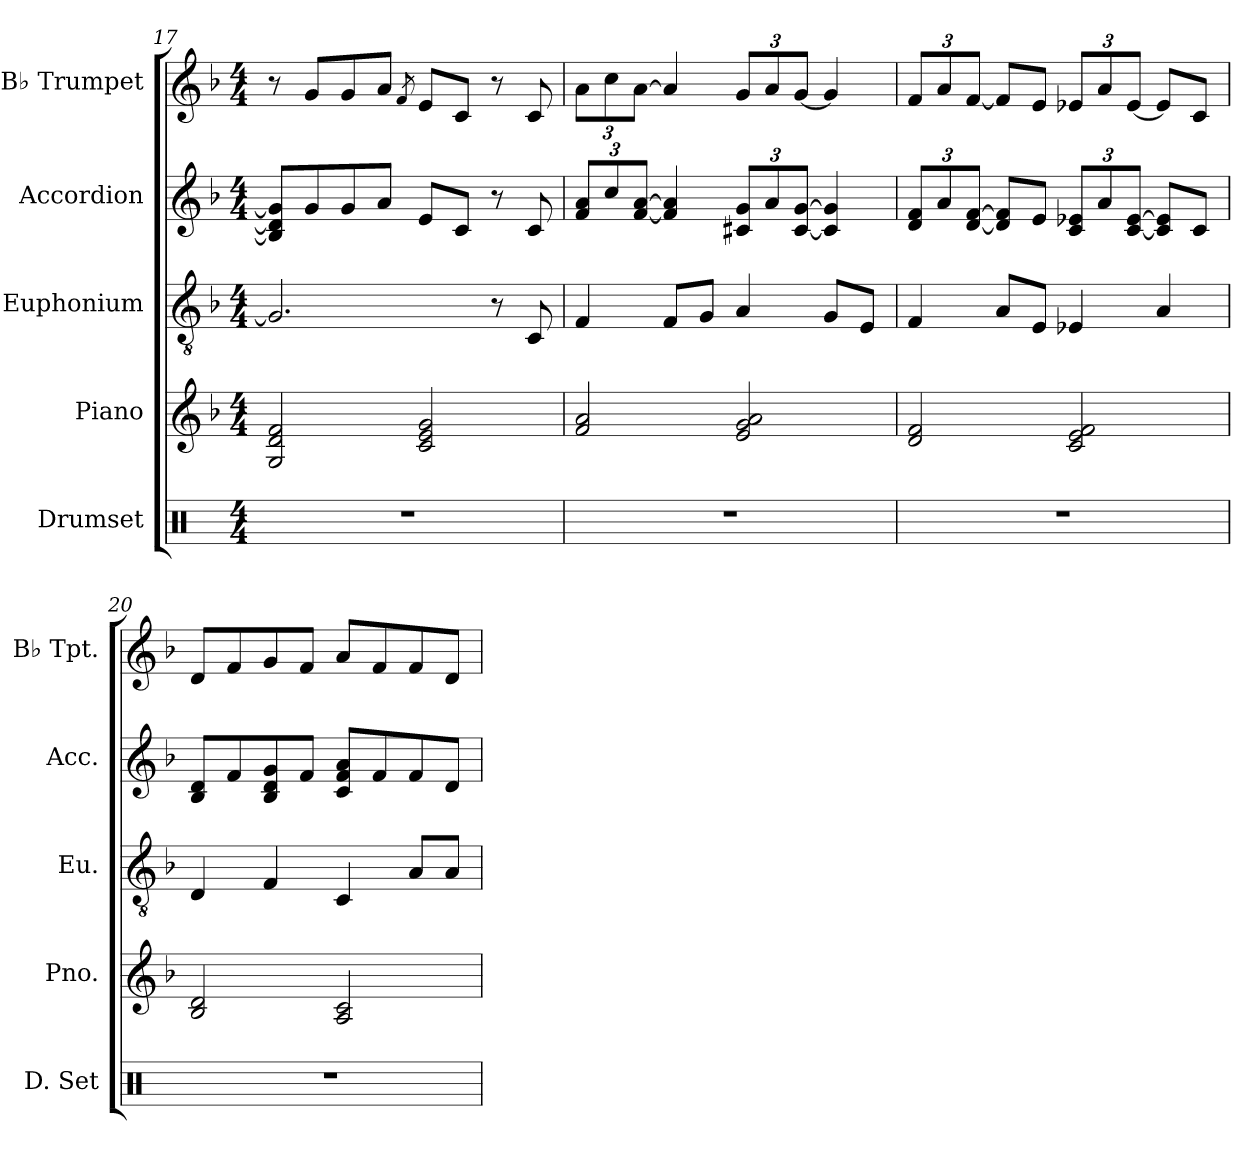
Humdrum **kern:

**kern	**kern	**kern	**kern	**kern
*part5	*part4	*part3	*part2	*part1
*staff5	*staff4	*staff3	*staff2	*staff1
*I"Drumset	*I"Piano	*I"Euphonium	*I"Accordion	*I"B♭ Trumpet
*I'D. Set	*I'Pno.	*I'Eu.	*I'Acc.	*I'B♭ Tpt.
*clefX	*clefG2	*clefGv2	*clefG2	*clefG2
*	*	*ITrd1c2	*	*ITrd1c2
*k[]	*k[b-]	*k[b-e-a-]	*k[b-]	*k[b-e-a-]
*M4/4	*M4/4	*M4/4	*M4/4	*M4/4
=17	=17	=17	=17	=17
1r	2G 2d 2f	2.F]	8B] 8d] 8g]L	8r
.	.	.	8g	8fL
.	.	.	8g	8f
.	.	.	8aJ	8gJ
.	.	.	.	8qe-
.	2c 2e 2g	.	8eL	8dL
.	.	.	8cJ	8B-J
.	.	8r	8r	8r
.	.	8BB-	8c	8B-
=18	=18	=18	=18	=18
*	*	*	*Xbrackettup	*Xbrackettup
1r	2f 2a	4E-	12f 12aL	12gL
.	.	.	12cc	12b-
.	.	.	[12f [12aJ	[12gJ
.	.	8E-L	4f] 4a]	4g]
.	.	8FJ	.	.
.	2e 2g 2a	4G	12c#X 12gL	12fL
.	.	.	12a	12g
.	.	.	[12c# [12gJ	[12fJ
.	.	8FL	4c#] 4g]	4f]
.	.	8DJ	.	.
=19	=19	=19	=19	=19
1r	2d 2f	4E-	12d 12fL	12e-L
.	.	.	12a	12g
.	.	.	[12d [12fJ	[12e-J
.	.	8GL	8d] 8f]L	8e-L]
.	.	8DJ	8eJ	8dJ
.	2c 2e 2f	4D-X	12c 12e-XL	12d-XL
.	.	.	12a	12g
.	.	.	[12c [12e-J	[12d-J
.	.	4G	8c] 8e-]L	8d-L]
.	.	.	8cJ	8B-J
=20	=20	=20	=20	=20
1r	2B- 2d	4C	8B- 8dL	8cL
.	.	.	8f	8e-
.	.	4E-	8B- 8d 8g	8f
.	.	.	8fJ	8e-J
.	2A 2c	4BB-	8c 8f 8aL	8gL
.	.	.	8f	8e-
.	.	8GL	8f	8e-
.	.	8GJ	8dJ	8cJ
=	=	=	=	=
*-	*-	*-	*-	*-
